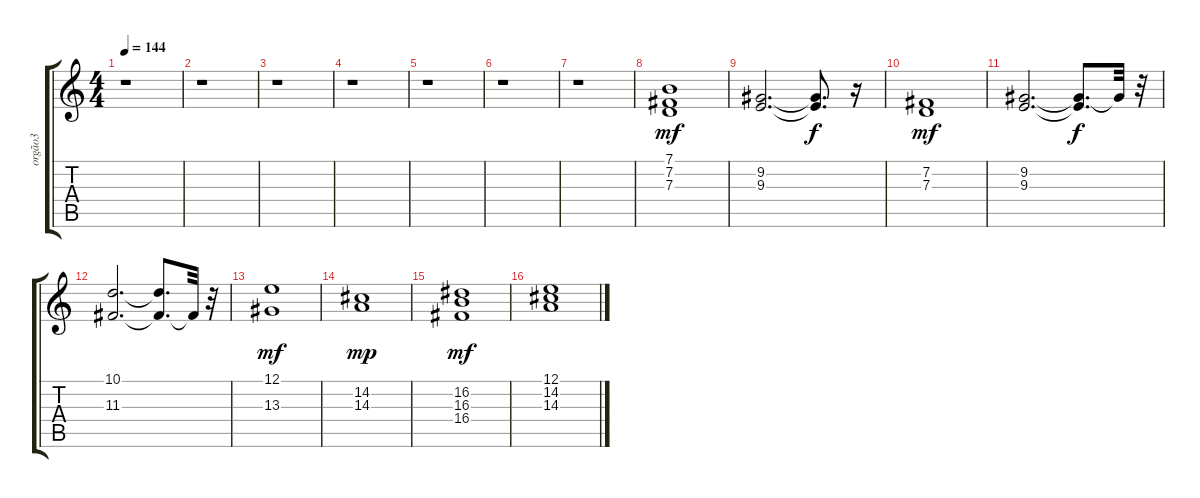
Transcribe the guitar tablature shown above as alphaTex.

\track ("orgão3" "orgão3") {instrument choiraahs}
\staff {score tabs}
\tuning (E4 B3 G3 D3 A2 E2) {hide}
\ts (4 4)
\tempo 144
\clef g2
\ks c
r.1{dy f} |
r.1 |
r.1 |
r.1 |
r.1 |
r.1 |
r.1 |
(7.1 7.2 7.3).1{dy mf} |
(9.2 9.3).2{d} (9.2{t} 9.3{t}).8{d dy f} r.16 |
(7.2 7.3).1{dy mf} |
(9.2 9.3).2{d} (9.2{t} 9.3{t}).8{d dy f} 9.2{t}.32 r.32 |
(10.1 11.3).2{d} (10.1{t} 11.3{t}).8{d} 11.3{t}.32 r.32 |
(12.1 13.3).1{dy mf} |
(14.2 14.3).1{dy mp} |
(16.2 16.3 16.4).1{dy mf} |
(12.1 14.2 14.3).1
